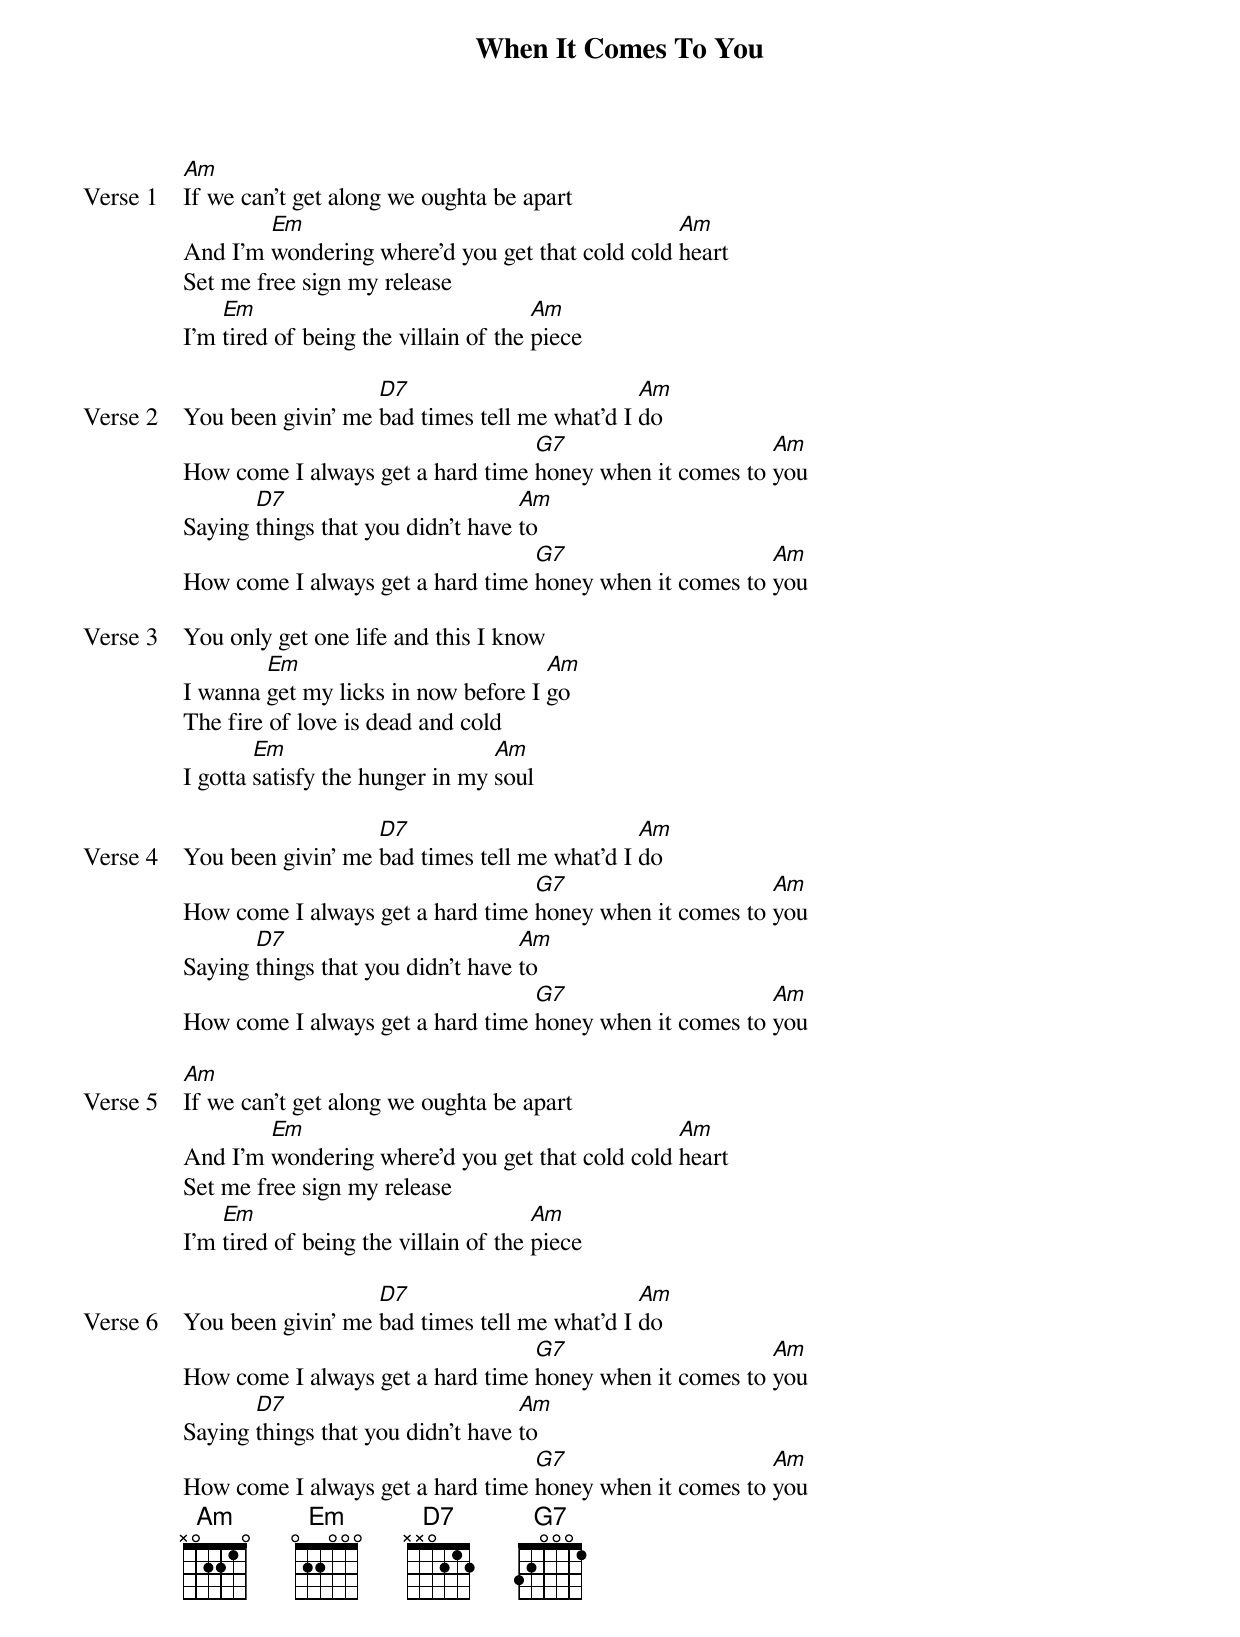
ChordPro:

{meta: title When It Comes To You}
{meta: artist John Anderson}
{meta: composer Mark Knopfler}
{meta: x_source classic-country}
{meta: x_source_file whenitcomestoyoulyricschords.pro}
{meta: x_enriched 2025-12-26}

{start_of_verse: Verse 1}
[Am]If we can't get along we oughta be apart
And I'm [Em]wondering where'd you get that cold cold [Am]heart
Set me free sign my release
I'm [Em]tired of being the villain of the [Am]piece
{end_of_verse}

{start_of_verse: Verse 2}
You been givin' me [D7]bad times tell me what'd I [Am]do
How come I always get a hard time [G7]honey when it comes to [Am]you
Saying [D7]things that you didn't have [Am]to
How come I always get a hard time [G7]honey when it comes to [Am]you
{end_of_verse}

{start_of_verse: Verse 3}
You only get one life and this I know
I wanna [Em]get my licks in now before I [Am]go
The fire of love is dead and cold
I gotta [Em]satisfy the hunger in my [Am]soul
{end_of_verse}

{start_of_verse: Verse 4}
You been givin' me [D7]bad times tell me what'd I [Am]do
How come I always get a hard time [G7]honey when it comes to [Am]you
Saying [D7]things that you didn't have [Am]to
How come I always get a hard time [G7]honey when it comes to [Am]you
{end_of_verse}

{start_of_verse: Verse 5}
[Am]If we can't get along we oughta be apart
And I'm [Em]wondering where'd you get that cold cold [Am]heart
Set me free sign my release
I'm [Em]tired of being the villain of the [Am]piece
{end_of_verse}

{start_of_verse: Verse 6}
You been givin' me [D7]bad times tell me what'd I [Am]do
How come I always get a hard time [G7]honey when it comes to [Am]you
Saying [D7]things that you didn't have [Am]to
How come I always get a hard time [G7]honey when it comes to [Am]you
{end_of_verse}
